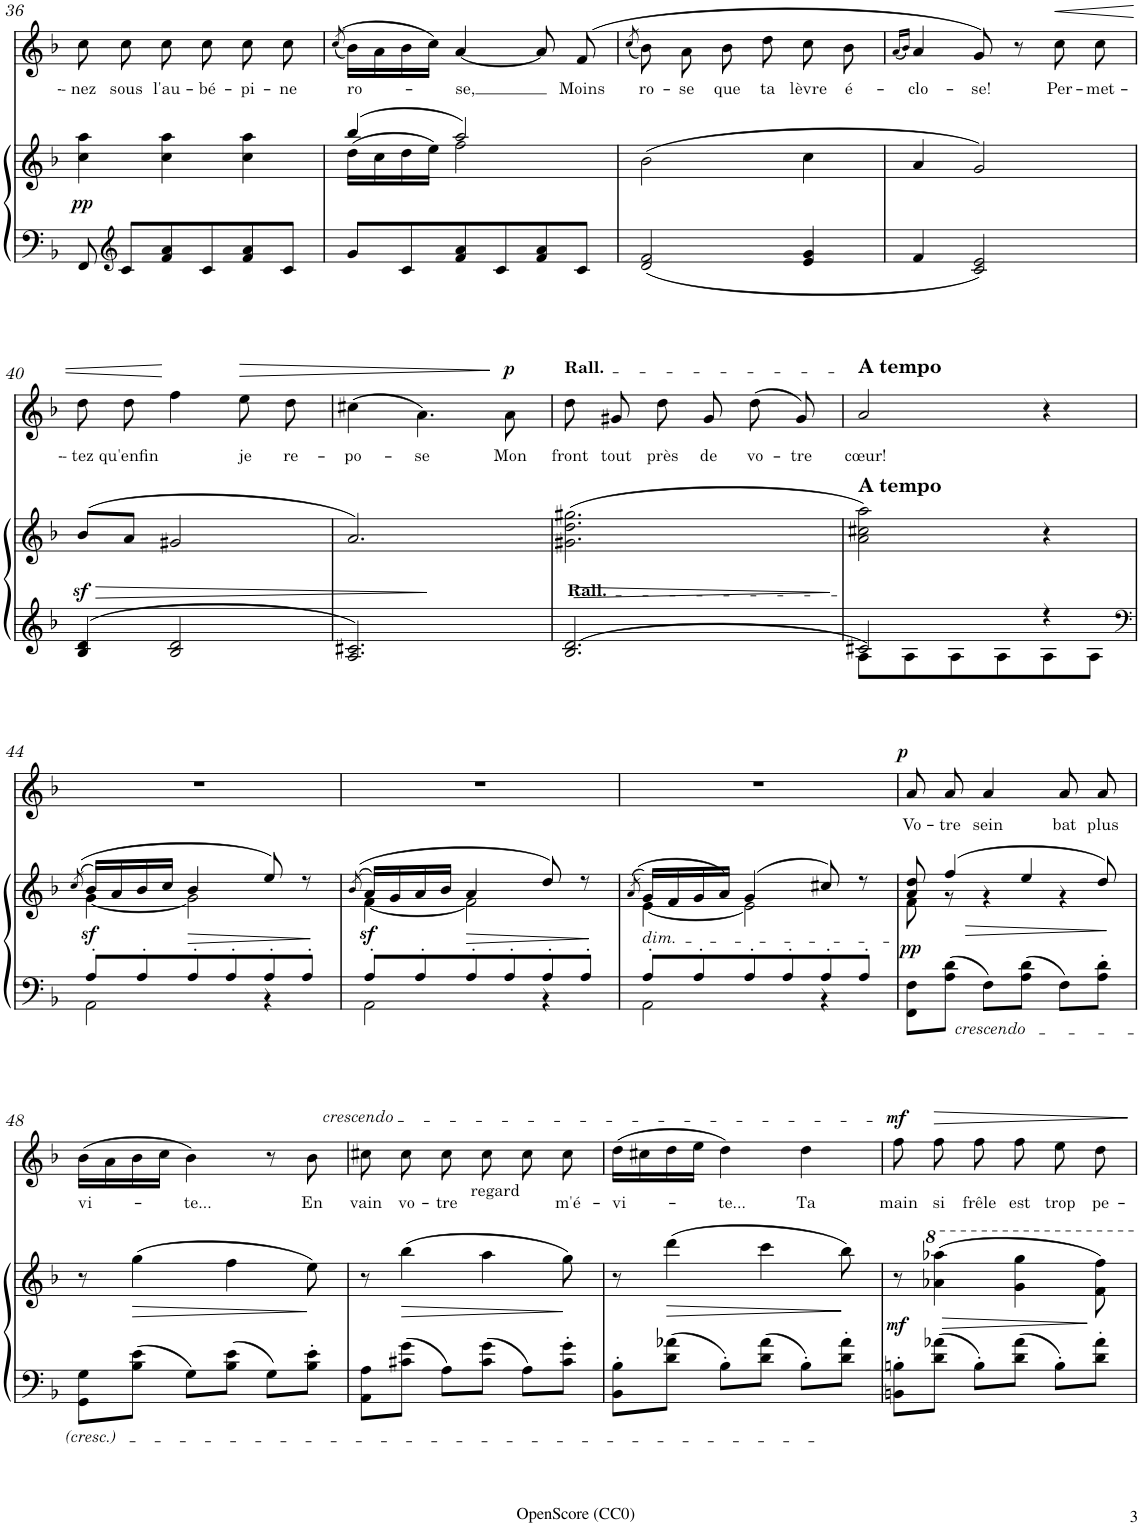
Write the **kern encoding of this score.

**kern	**kern	**dynam	**kern	**text	**dynam
*part2	*part2	*part2	*part1	*part1	*part1
*staff3	*staff2	*staff2/3	*staff1	*staff1	*staff1
*I"Piano	*	*	*I"Chant Voice	*	*
*I'Pno	*	*	*	*	*
!!LO:PB:g=z
*clefF4	*clefG2	*	*clefG2	*	*
*k[b-]	*k[b-]	*	*k[b-]	*	*
*M3/4	*M3/4	*	*M3/4	*	*
=36	=36	=36	=36	=36	=36
!	!	!LO:DY:b	!	!LO:LY:b	!
8FF/	4cc\ 4aa\	pp	8cc\	-- nez	.
*clefG2	*	*	*	*	*
!	!	!	!	!LO:LY:b	!
8c/L	.	.	8cc\	sous	.
!	!	!	!	!LO:LY:b	!
8f/ 8a/	4cc\ 4aa\	.	8cc\	l'au-	.
!	!	!	!	!LO:LY:b	!
8c/	.	.	8cc\	-bé-	.
!	!	!	!	!LO:LY:b	!
8f/ 8a/	4cc\ 4aa\	.	8cc\	-pi-	.
!	!	!	!	!LO:LY:b	!
8c/J	.	.	8cc\	-ne	.
=37	=37	=37	=37	=37	=37
.	.	.	((>8qcc/	.	.
*	*^	*	*	*	*
!	!	!	!	!	!LO:LY:b	!
8g/L	(4bb-/	(>16dd\LL	.	16b-\LL)	ro-	.
.	.	16cc\	.	16a\	.	.
8c/	.	16dd\	.	16b-\	.	.
.	.	16ee\JJ)	.	16cc\JJ)	.	.
!	!	!	!	!	!LO:LY:b	!
8f/ 8a/	2aa/)	2ff\	.	[4a/	-se,	.
8c/	.	.	.	.	.	.
8f/ 8a/	.	.	.	8a/]	.	.
!	!	!	!	!	!LO:LY:b	!
8c/J	.	.	.	(8f/	Moins	.
*	*v	*v	*	*	*	*
=38	=38	=38	=38	=38	=38
.	.	.	(8qcc/	.	.
!	!	!	!	!LO:LY:b	!
2d/ 2f/	(2b-\	.	8b-\)	ro-	.
!	!	!	!	!LO:LY:b	!
.	.	.	8a\	-se	.
!	!	!	!	!LO:LY:b	!
.	.	.	8b-\	que	.
!	!	!	!	!LO:LY:b	!
.	.	.	8dd\	ta	.
!	!	!	!	!LO:LY:b	!
4e/ 4g/	4cc\	.	8cc\	lèvre	.
!	!	!	!	!LO:LY:b	!
.	.	.	8b-\	é-	.
=39	=39	=39	=39	=39	=39
.	.	.	(16qa/LL	.	.
.	.	.	16qb-/JJ)	.	.
!	!	!	!	!LO:LY:b	!
4f/	4a/	.	4a/	-clo-	.
!	!	!	!	!LO:LY:b	!
2c/ 2e/	2g/)	.	8g/)	-se!	.
.	.	.	8r	.	.
!	!	!	!	!LO:LY:b	!LO:HP:b
.	.	.	8cc\	Per-	<
!	!	!	!	!LO:LY:b	!
.	.	.	8cc\	-met-	.
!!LO:LB:g=z
=40	=40	=40	=40	=40	=40
!	!	!LO:HP:b	!	!LO:LY:b	!
4B-/ 4d/	(>8b-z</L	>	8dd\	-- tez	.
!	!	!	!	!LO:LY:b	!
.	8a/J	.	8dd\	qu'enfin	.
2B-/ 2d/	2g#X/	.	4ff\	.	[
!	!	!	!	!LO:LY:b	!LO:HP:b
.	.	.	8ee\	je	>
!	!	!	!	!LO:LY:b	!
.	.	.	8dd\	re-	.
=41	=41	=41	=41	=41	=41
!	!	!	!	!LO:LY:b	!
2.A/ 2.c#X/	2.a/)	.	(4cc#X\	-po-	.
!	!	!	!	!LO:LY:b	!
.	.	.	4.a\)	-se	.
!	!	!	!	!LO:LY:b	!LO:DY:n=1:a
.	.	.	8a\	Mon	] p
.	.	]	.	.	.
=42	=42	=42	=42	=42	=42
!	!	!	!LO:TX:a:B:t=Rall.	!	!
!	!LO:TX:b:B:t=Rall.	!	!	!	!
!	!	!LO:HP:b	!	!LO:LY:b	!
2.B-/ 2.d/	(2.g#X\ 2.dd\ 2.gg#X\	>	8dd\	front	.
!	!	!	!	!LO:LY:b	!
.	.	.	8g#X/	tout	.
!	!	!	!	!LO:LY:b	!
.	.	.	8dd\	près	.
!	!	!	!	!LO:LY:b	!
.	.	.	8g#/	de	.
!	!	!	!	!LO:LY:b	!
.	.	.	(8dd\	vo-	.
!	!	!	!	!LO:LY:b	!
.	.	.	8g#/)	-tre	.
.	.	]	.	.	.
=43	=43	=43	=43	=43	=43
*^	*	*	*	*	*
!	!	!	!	!LO:TX:a:B:t=A tempo	!	!
!	!	!LO:TX:a:B:t=A tempo	!	!	!	!
!	!	!	!	!	!LO:LY:b	!
2c#X/	8A\L	2a\ 2cc#X\ 2aa\)	.	2a/	cœur!	.
.	8A\	.	.	.	.	.
.	8A\	.	.	.	.	.
.	8A\	.	.	.	.	.
4r	8A\	4r	.	4r	.	.
.	8A\J	.	.	.	.	.
!!LO:LB:g=z
=44	=44	=44	=44	=44	=44	=44
*clefF4	*	*	*	*	*	*
.	.	((>8qcc/	.	.	.	.
*	*	*^	*	*	*	*
!	!	!	!	!LO:DY:b	!	!	!
8A'>/L	2AA\	16b-/LL)	[<4g\	sf	2.r	.	.
.	.	16a/	.	.	.	.	.
8A'>/	.	16b-/	.	.	.	.	.
.	.	16cc/JJ	.	.	.	.	.
!	!	!	!	!LO:HP:b	!	!	!
8A'>/	.	4b-/	2g\]	>	.	.	.
8A'>/	.	.	.	.	.	.	.
8A'>/	4r	8ee/)	.	.	.	.	.
8A'>/J	.	8r	.	]	.	.	.
=45	=45	=45	=45	=45	=45	=45	=45
.	.	((>8qb-/	.	.	.	.	.
!	!	!	!	!LO:DY:b	!	!	!
8A'>/L	2AA\	16a/LL)	[<4f\	sf	2.r	.	.
.	.	16g/	.	.	.	.	.
8A'>/	.	16a/	.	.	.	.	.
.	.	16b-/JJ	.	.	.	.	.
!	!	!	!	!LO:HP:b	!	!	!
8A'>/	.	4a/	2f\]	>	.	.	.
8A'>/	.	.	.	.	.	.	.
8A'>/	4r	8dd/)	.	.	.	.	.
8A'>/J	.	8r	.	]	.	.	.
=46	=46	=46	=46	=46	=46	=46	=46
.	.	((>8qa/	.	.	.	.	.
!	!	!LO:TX:b:i:t=dim.	!	!	!	!	!
8A'>/L	2AA\	16g/LL)	[<4e\	.	2.r	.	.
.	.	16f/	.	.	.	.	.
8A'>/	.	16g/	.	.	.	.	.
.	.	16a/JJ)	.	.	.	.	.
8A'>/	.	(4g/	2e\]	.	.	.	.
8A'>/	.	.	.	.	.	.	.
8A'>/	4r	8cc#X/)	.	.	.	.	.
8A'>/J	.	8r	.	.	.	.	.
*v	*v	*	*	*	*	*	*
=47	=47	=47	=47	=47	=47	=47
!	!	!	!LO:DY:b	!	!LO:LY:b	!LO:DY:a
8FF\ 8F\L	8a/ 8dd/	8f\	pp	8a/	Vo-	p
!LO:TX:b:i:t=crescendo	!	!	!	!	!	!
!	!	!	!LO:HP:b	!	!LO:LY:b	!
8A\ 8d\J	(4ff/	8r	>	8a/	-tre	.
!	!	!	!	!	!LO:LY:b	!
8F\L	.	4r	.	4a/	sein	.
8A\ 8d\J	4ee/	.	.	.	.	.
!	!	!	!	!	!LO:LY:b	!
8F\L	.	4r	.	8a/	bat	.
!	!	!	!	!	!LO:LY:b	!
8A\' 8d\'J	8dd/)	.	.	8a/	plus	.
*	*v	*v	*	*	*	*
.	.	]	.	.	.
!!LO:LB:g=z
=48	=48	=48	=48	=48	=48
!	!	!	!	!LO:LY:b	!
8GG\ 8G\L	8r	.	(16b-\LL	vi-	.
.	.	.	16a\	.	.
!	!	!LO:HP:b	!	!	!
8B-\ 8e\J	(4gg\	>	16b-\	.	.
.	.	.	16cc\JJ	.	.
!	!	!	!	!LO:LY:b	!
8G\L	.	.	4b-\)	-te...	.
8B-\ 8e\J	4ff\	.	.	.	.
8G\L	.	.	8r	.	.
!	!	!	!LO:TX:a:i:t=crescendo	!	!
!	!	!	!	!LO:LY:b	!
8B-\' 8e\'J	8ee\)	]	8b-\	En	.
=49	=49	=49	=49	=49	=49
!	!	!	!	!LO:LY:b	!
8AA\ 8A\L	8r	.	8cc#X\	vain	.
!	!	!LO:HP:b	!	!LO:LY:b	!
8c#X\ 8g\J	(4bb-\	>	8cc#\	vo-	.
!	!	!	!	!LO:LY:b	!
8A\L	.	.	8cc#\	-tre	.
!	!	!	!	!LO:LY:b	!
8c#\ 8g\J	4aa\	.	8cc#\	regard	.
8A\L	.	.	8cc#\	.	.
!	!	!	!	!LO:LY:b	!
8c#\' 8g\'J	8gg\)	]	8cc#\	m'é-	.
=50	=50	=50	=50	=50	=50
!	!	!	!	!LO:LY:b	!
8BB-\' 8B-\'L	8r	.	(16dd\LL	-vi-	.
.	.	.	16cc#X\	.	.
!	!	!LO:HP:b	!	!	!
8d\ 8a-X\J	(4ddd\	>	16dd\	.	.
.	.	.	16ee\JJ	.	.
!	!	!	!	!LO:LY:b	!
8B-'\L	.	.	4dd\)	-te...	.
8d\ 8a-\J	4ccc\	.	.	.	.
!	!	!	!	!LO:LY:b	!
8B-'\L	.	.	4dd\	Ta	.
8d\' 8a-\'J	8bb-\)	]	.	.	.
=51	=51	=51	=51	=51	=51
!	!	!LO:DY:b	!	!LO:LY:b	!LO:DY:a
8BBn\' 8Bn\'L	8r	mf	8ff\	main	mf
!	!	!LO:HP:b	!	!LO:LY:b	!LO:HP:b
8d\ 8a-X\J	(4aa-X\ 4aaa-X\	>	8ff\	si	>
!	!	!	!	!LO:LY:b	!
8B'\L	.	.	8ff\	frêle	.
!	!	!	!	!LO:LY:b	!
8d\ 8a-\J	4gg\ 4ggg\	.	8ff\	est	.
!	!	!	!	!LO:LY:b	!
8B'\L	.	.	8ee\	trop	.
!	!	!	!	!LO:LY:b	!
8d\' 8a-\'J	8ff\ 8fff\)	]	8dd\	pe-	.
.	.	.	.	.	]
=	=	=	=	=	=
*-	*-	*-	*-	*-	*-
